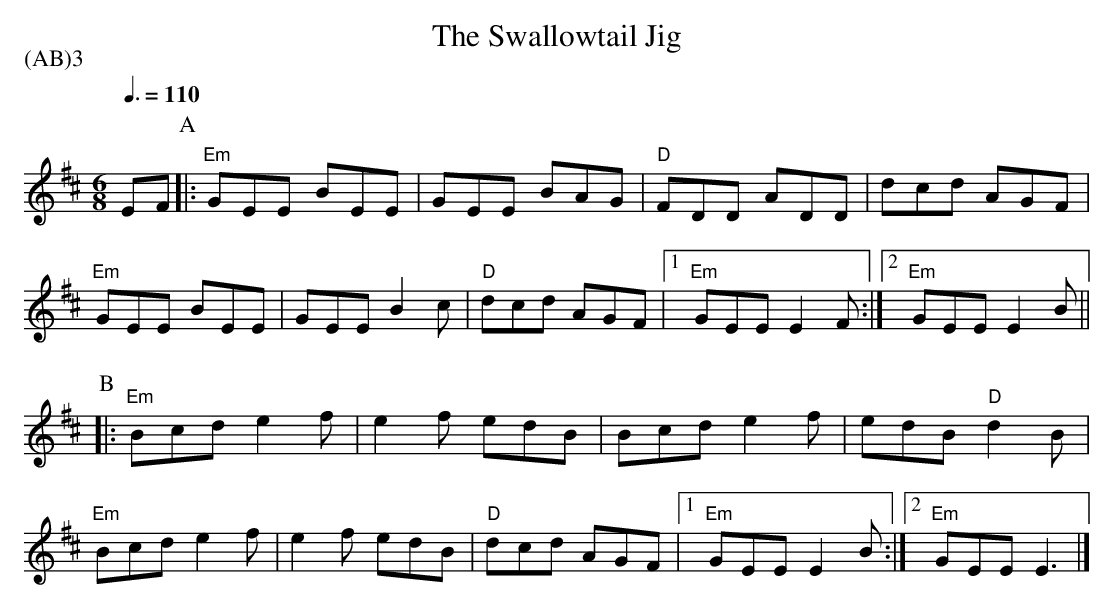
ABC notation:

X:1
T:Swallowtail Jig, The
P:(AB)3
M:6/8
L:1/8
Q:3/8=110
K:D
EF[P:A]|:"Em"GEE BEE|GEE BAG|"D"FDD ADD|dcd AGF|
"Em"GEE BEE|GEE B2c|"D"dcd AGF|1"Em"GEE E2F:|2"Em"GEE E2B||
[P:B]|:"Em"Bcd e2f|e2f edB|Bcd e2f|edB "D"d2B|
"Em"Bcd e2f|e2f edB|"D"dcd AGF|1"Em"GEE E2B:|2"Em"GEE E3|]
